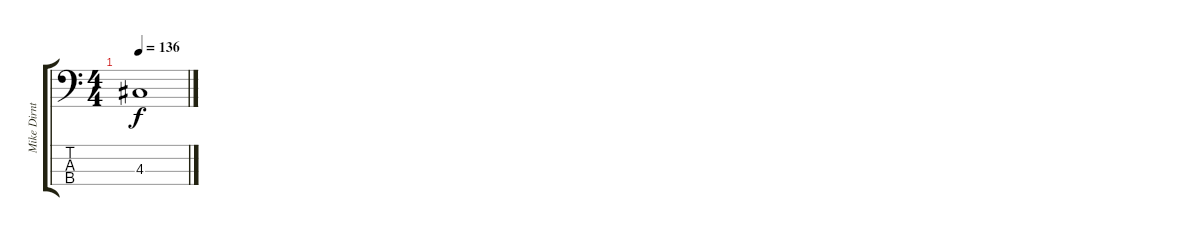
\track ("Mike Dirnt (Bass)" "Mike Dirnt") {instrument electricbassfinger}
\staff {score tabs}
\tuning (G2 D2 A1 E1) {hide}
\ts (4 4)
\tempo 136
\clef f4
\ks c
4.3{t}.1{dy f}
